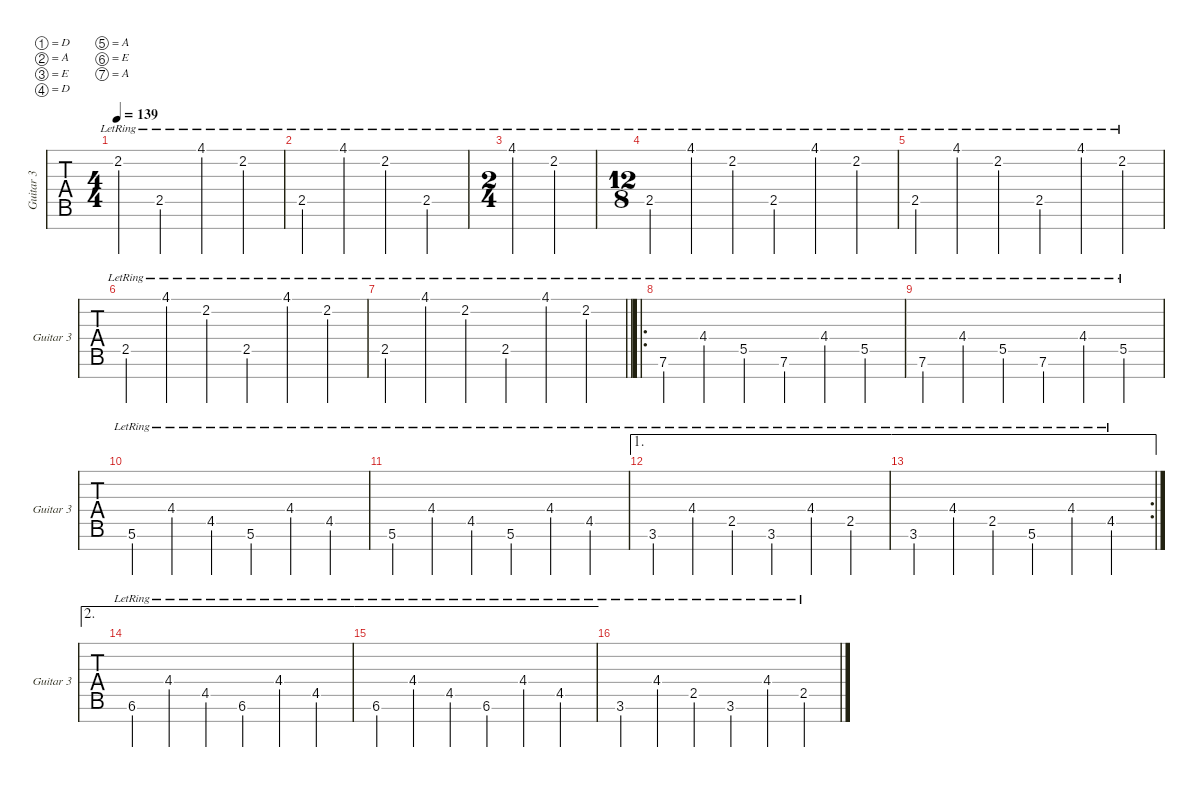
\defaultSystemsLayout 4
\hideDynamics
\bracketExtendMode nobrackets
\singleTrackTrackNamePolicy allsystems
\multiTrackTrackNamePolicy allsystems
\firstSystemTrackNameMode fullname
\otherSystemsTrackNameMode fullname
\otherSystemsTrackNameOrientation horizontal
\track ("Guitar 3" "Guitar 3") {instrument overdrivenguitar}
\staff {tabs}
\tuning (D4 A3 E3 D3 A2 E2 A1)
\ts (4 4)
\tempo 139
\clef g2
\ks c
2.2{lr}.4{dy mf} 2.5{lr}.4 4.1{lr}.4 2.2{lr}.4 |
2.5{lr}.4 4.1{lr}.4 2.2{lr}.4 2.5{lr}.4 |
\ts (2 4)
4.1{lr}.4 2.2{lr}.4 |
\ts (12 8)
2.5{lr}.4 4.1{lr}.4 2.2{lr}.4 2.5{lr}.4 4.1{lr}.4 2.2{lr}.4 |
2.5{lr}.4 4.1{lr}.4 2.2{lr}.4 2.5{lr}.4 4.1{lr}.4 2.2{lr}.4 |
2.5{lr}.4 4.1{lr}.4 2.2{lr}.4 2.5{lr}.4 4.1{lr}.4 2.2{lr}.4 |
\barLineRight lightlight
2.5{lr}.4 4.1{lr}.4 2.2{lr}.4 2.5{lr}.4 4.1{lr}.4 2.2{lr}.4 |
\ro
7.6{lr}.4 4.4{lr}.4 5.5{lr}.4 7.6{lr}.4 4.4{lr}.4 5.5{lr}.4 |
7.6{lr}.4 4.4{lr}.4 5.5{lr}.4 7.6{lr}.4 4.4{lr}.4 5.5{lr}.4 |
5.6{lr}.4 4.4{lr}.4 4.5{lr}.4 5.6{lr}.4 4.4{lr}.4 4.5{lr}.4 |
5.6{lr}.4 4.4{lr}.4 4.5{lr}.4 5.6{lr}.4 4.4{lr}.4 4.5{lr}.4 |
\ae 1
3.6{lr}.4 4.4{lr}.4 2.5{lr}.4 3.6{lr}.4 4.4{lr}.4 2.5{lr}.4 |
\ae 1
\rc 2
3.6{lr}.4 4.4{lr}.4 2.5{lr}.4 5.6{lr}.4 4.4{lr}.4 4.5{lr}.4 |
\ae 2
6.6{lr}.4 4.4{lr}.4 4.5{lr}.4 6.6{lr}.4 4.4{lr}.4 4.5{lr}.4 |
\ae 2
6.6{lr}.4 4.4{lr}.4 4.5{lr}.4 6.6{lr}.4 4.4{lr}.4 4.5{lr}.4 |
3.6{lr}.4 4.4{lr}.4 2.5{lr}.4 3.6{lr}.4 4.4{lr}.4 2.5{lr}.4
